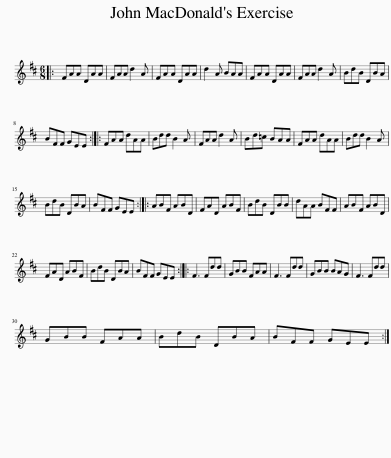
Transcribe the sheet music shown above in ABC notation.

X:1
L:1/8
M:6/8
I:linebreak $
K:D
V:1 treble
V:1
|: FAA DAA | FAA d2 A | FAA DAA | d2 A BAA | FAA DAA | %5
 FAA d2 A | BdB DBA |$ BFF GEE :: FAA dAA | Bdd B2 A | %10
 FAA d2 A | Bd=c BAA | FAA dAA | Bdd B2 A |$ BdB DBA | %15
 BFF GEE :: ABF ABD | FAD ABF | BdB DBB | dAA BFF | %20
 ABF ABD |$ FAD ABF | BdB DBA | BFF GEE :: F3 Fdd | %25
 GBB FAA | F3 Fdd | GBB BAG | F3 Fdd |$ GBB FAA | %30
 BdB DBA | BFF GEE :| %32
